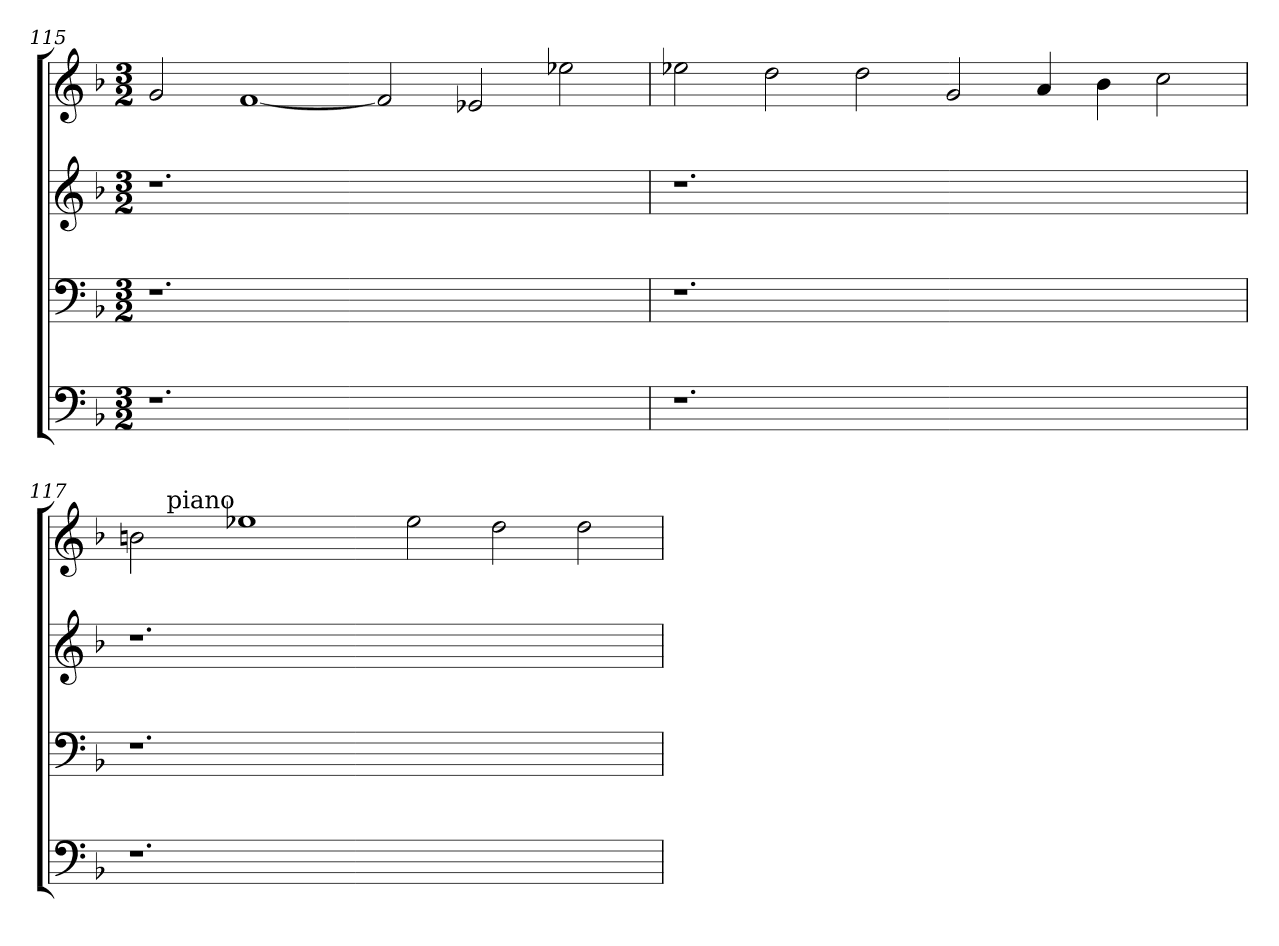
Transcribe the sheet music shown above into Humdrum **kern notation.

**kern	**kern	**kern	**kern
*part4	*part3	*part2	*part1
*staff4	*staff3	*staff2	*staff1
*clefF4	*clefF4	*clefG2	*clefG2
*k[b-]	*k[b-]	*k[b-]	*k[b-]
*F:	*F:	*F:	*F:
*M3/2	*M3/2	*M3/2	*M3/2
=115	=115	=115	=115
1.r	1.r	1.r	2g/
.	.	.	[<1f
1.ryy	1.ryy	1.ryy	2f/]
.	.	.	2e-X/
.	.	.	2ee-X\
!!LO:LB:g=z
=116	=116	=116	=116
1.r	1.r	1.r	2ee-X\
.	.	.	2dd\
.	.	.	2dd\
1.ryy	1.ryy	1.ryy	2g/
.	.	.	4a/
.	.	.	4b-\
.	.	.	2cc\
=117	=117	=117	=117
*	*	*	*^
1.r	1.r	1.r	2bn\	8ryy
!	!	!	!	!LO:TX:a:t=piano
.	.	.	.	1ryy
.	.	.	1ee-X	.
.	.	.	.	1...ryy
1.ryy	1.ryy	1.ryy	2ee-\	.
.	.	.	2dd\	.
.	.	.	2dd\	.
*	*	*	*v	*v
=	=	=	=
*-	*-	*-	*-
